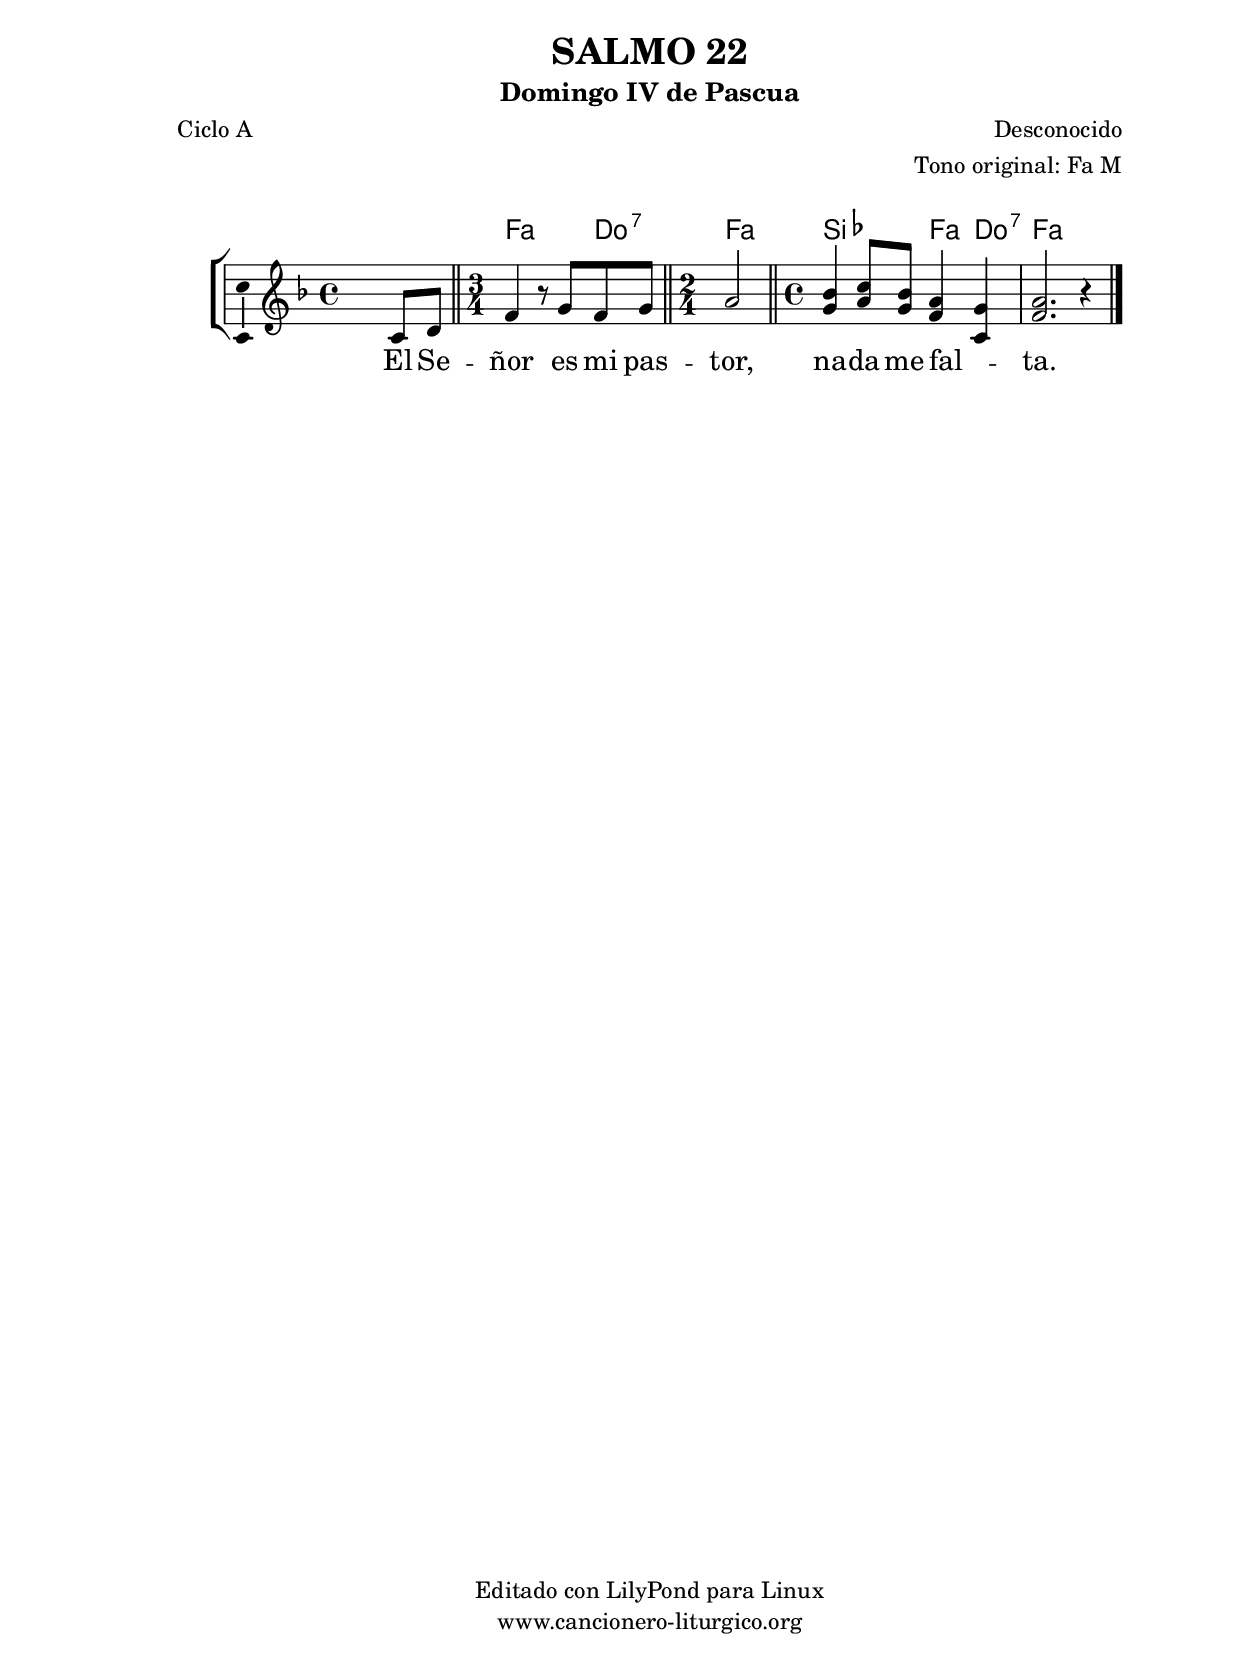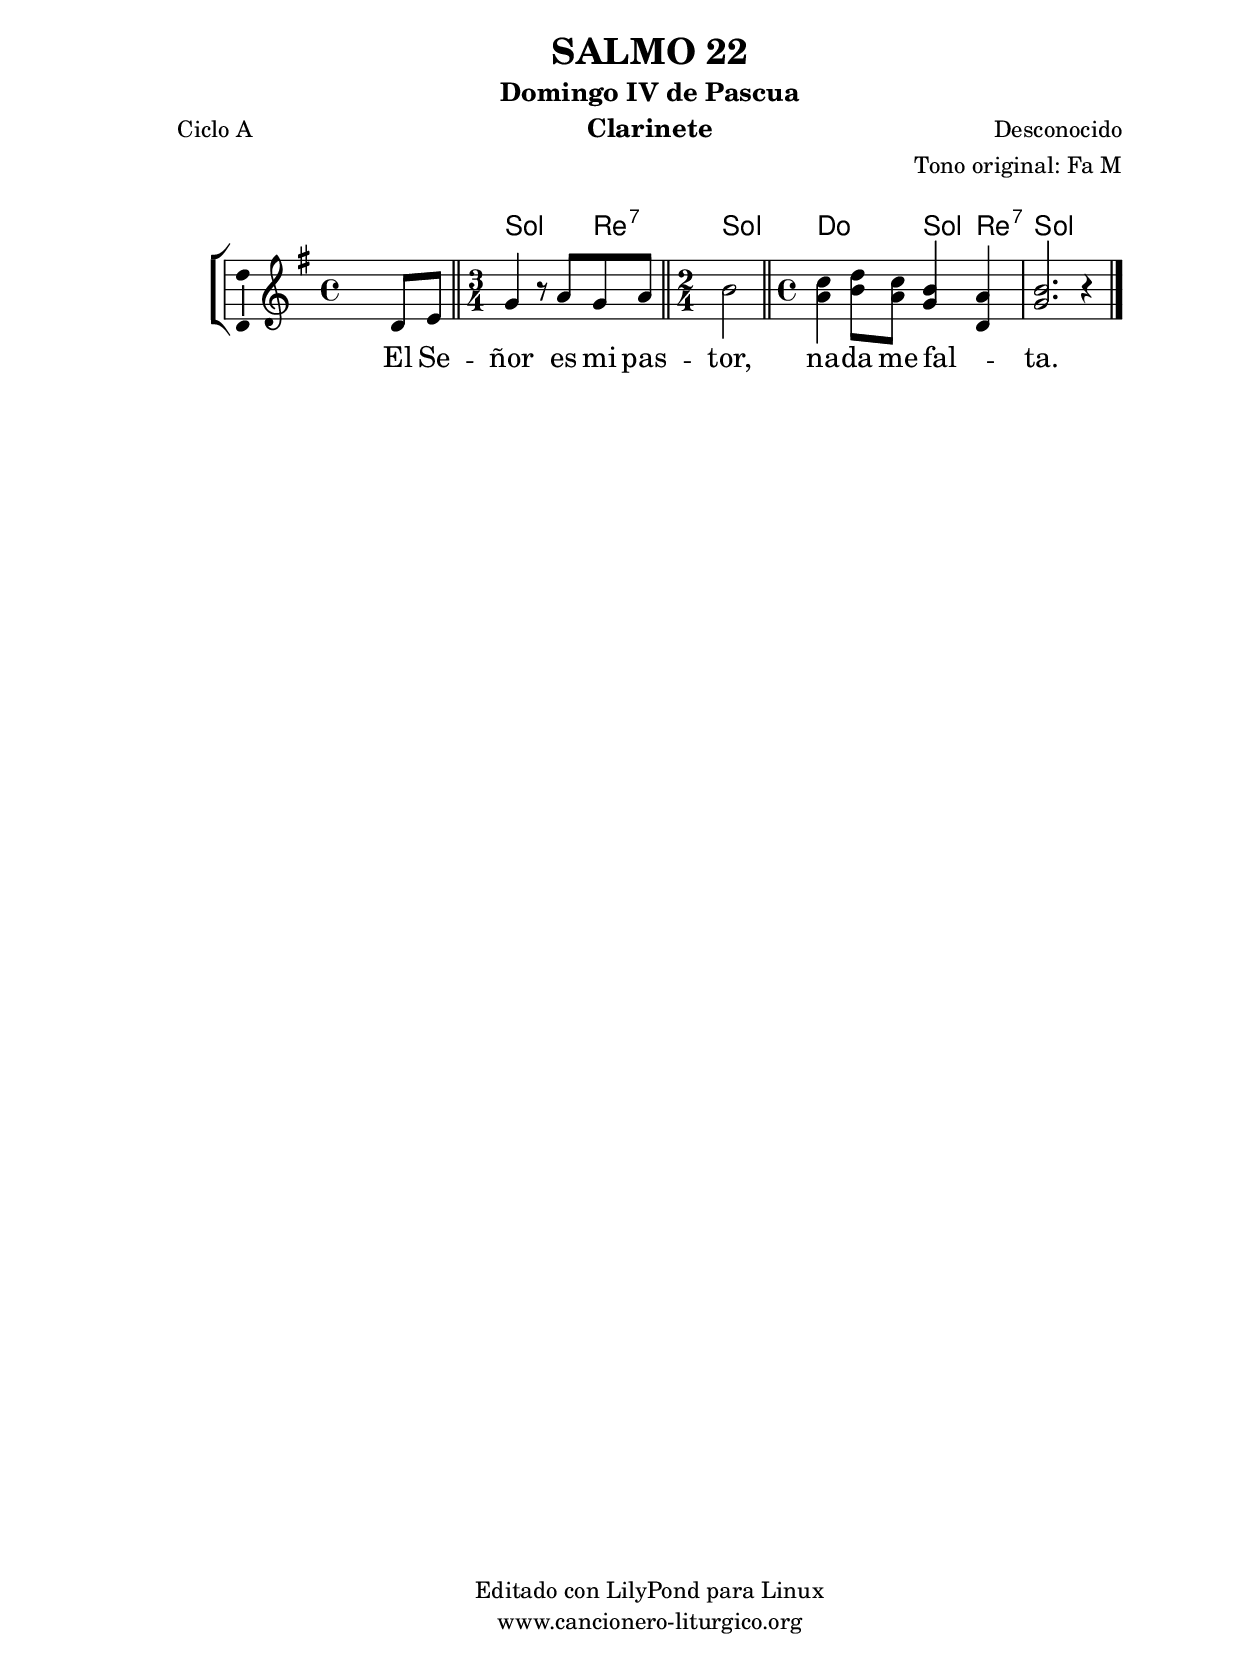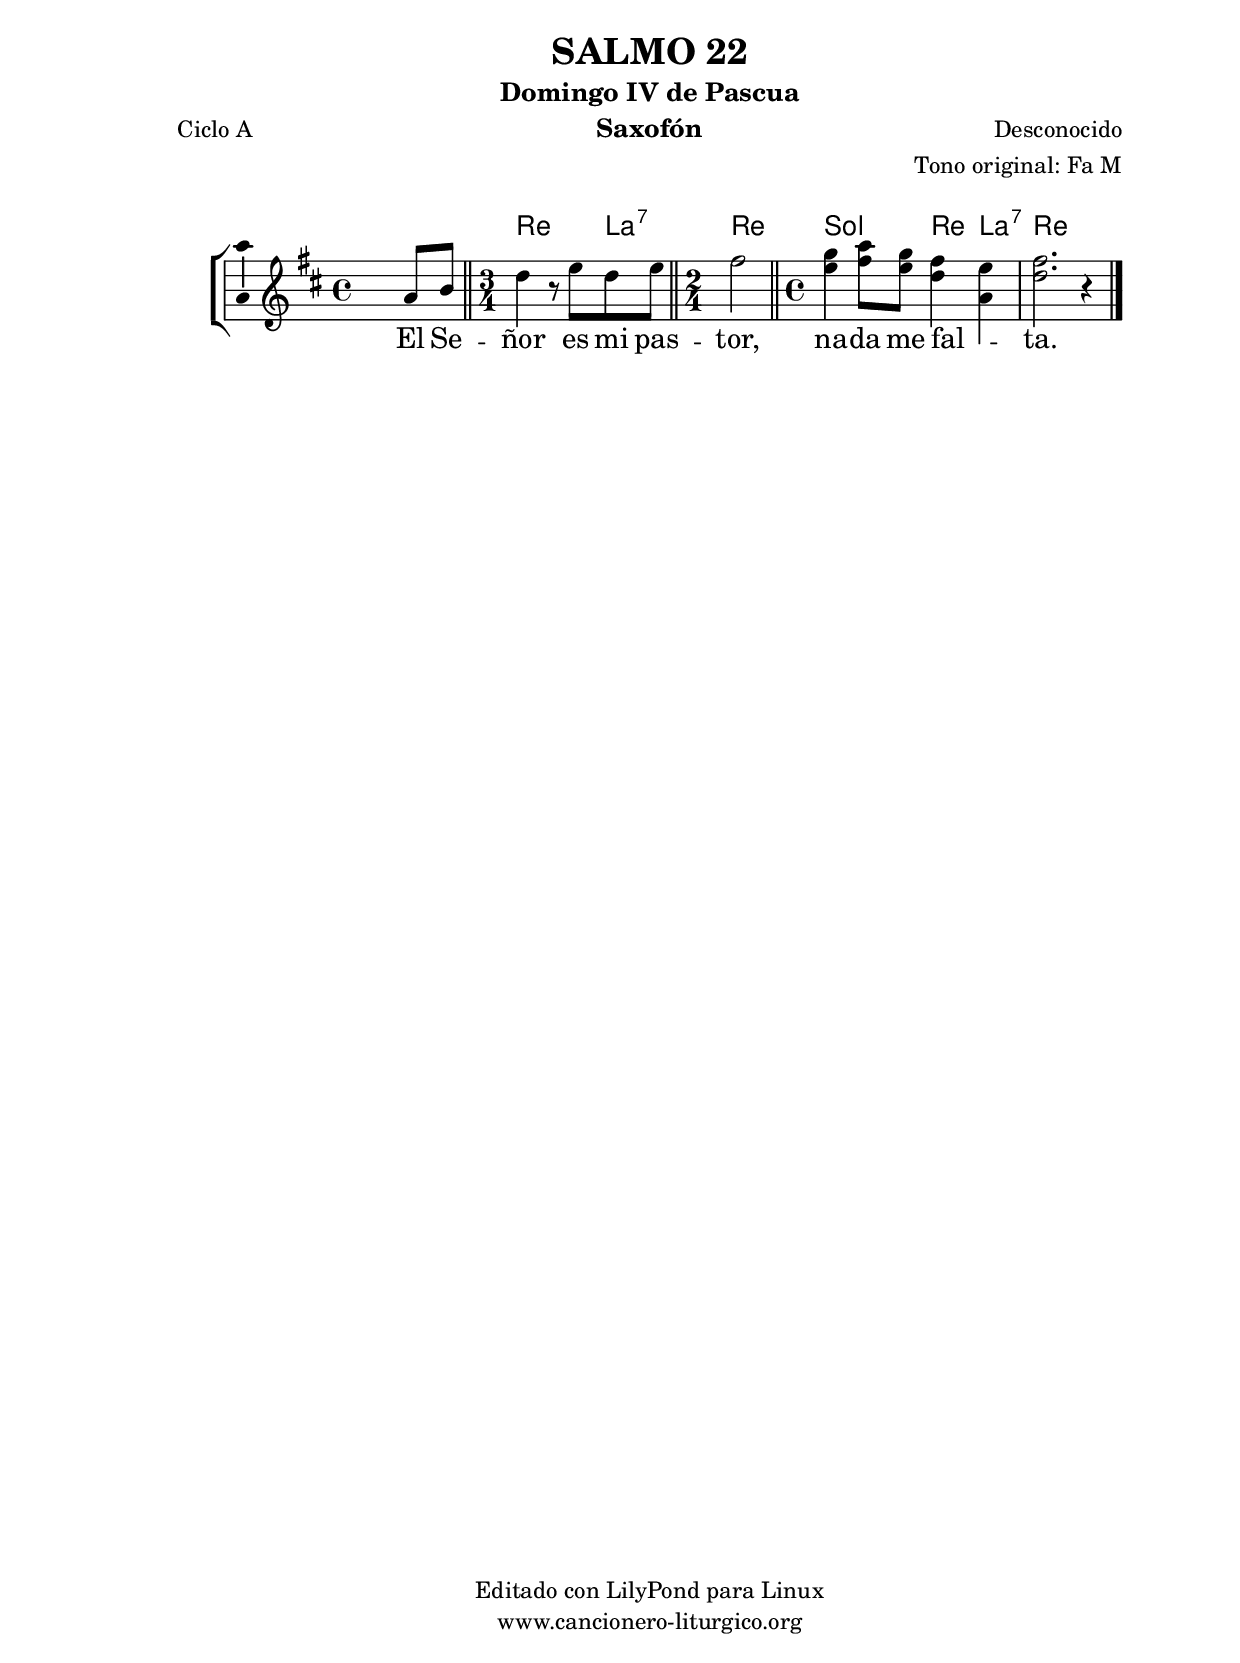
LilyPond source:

%
%para convertir .midi en .wav:
%timidity filename.midi -Ow -o finename.wav
%
%
%Para convertir de .wav a .mp3:
%lame -h -m j filename.wav
%
%
%para escuchar el midi:
%timidity nombrefichero.midi
%


%versión de lilypond para la que se ha escrito esta partitura:
\version "2.16.0"

	%Tamaño papel
	#(set-default-paper-size "a4")
	%Tamaño partitura
	#(set-global-staff-size 20)
	%No responde al pulsar sobre una nota
	#(ly:set-option 'point-and-click #f)

%parámetros del encabezamiento:
\header {
	title = "SALMO 22"
	subtitle = "Domingo IV de Pascua"
	composer = "Desconocido"
	poet = "Ciclo A"
	meter = ""
	arranger = "Tono original: Fa M"
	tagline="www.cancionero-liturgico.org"
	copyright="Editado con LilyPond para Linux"
	tiempo = "Pascua"
	usos = "Salmo"
	letra = "El Señor es mi pastor, nada me falta."
	}

%parámetros asociados al papel:
\paper  {
	oddHeaderMarkup = \markup {\fill-line { \on-the-fly #not-first-page \fromproperty #'header:title \on-the-fly #not-first-page \fromproperty #'header:composer }}
	evenHeaderMarkup = \markup {\fill-line { \fromproperty #'header:composer \fromproperty #'header:title }}
	#(set-paper-size "a4")
	print-page-number = ##f
	first-page-number = 1
	print-first-page-number = ##f
%	head-separation = 3.0 \cm
	top-margin = 2.0 \cm
	bottom-margin = 0.5\cm
%%%	bottom-margin = -1.0\cm
	left-margin = 3.0 \cm
	line-width = 16.0 \cm 
	indent = 8\mm
	interscoreline = 2.\mm
	between-system-space = 15\mm
%	para que las partituras no llenen la hoja:
	ragged-bottom = ##t
%	idem para la última hoja:
	ragged-last-bottom = ##f
%	para que las partituras llenen el ancho del papel:
	ragged-last = ##f
	after-title-space = 2.5 \cm
%page-count=1
%system-count=1

	%Flexible Vertical Spacing
%	markup-markup-spacing =
%	#'((basic-distance . 15) (minimum-distance . 15) (padding . 3))
	markup-system-spacing =
	#'((basic-distance . 15) (minimum-distance . 15) (padding . 3))
	system-system-spacing =
	#'((basic-distance . 15) (minimum-distance . 15) (padding . 3))
	score-system-spacing =
	#'((basic-distance . 15) (minimum-distance . 15) (padding . 5))
%	top-system-spacing = % header
%	#'((basic-distance . 8) (minimum-distance . 0) (padding . 3))
%	top-markup-spacing =
%	#'((basic-distance . 20) (minimum-distance . 20) (padding . 3))
	last-bottom-spacing = % footer
	#'((basic-distance . 5) (minimum-distance . 5) (padding . 3))
%	score-markup-spacing =
%	#'((basic-distance . 16) (minimum-distance . 13) (padding . 3))

	}


%parámetros que afectan a toda la partitura:
global =  {
	%clave de sol (G):
	\clef G
	%armadura:
%%%	\transpose ees c
	\key f \major
	\tempo 4=66
	\set Score.tempoHideNote = ##t
	}


acordes = {
	\italianChords
	\chordmode {
%%%	\transpose ees c
{

s1
f2 c4:7 f2 bes2 f4 c:7 f1

	}
	}
}


melodia = 
%%%	\transpose ees c
{
	\relative c'{

\time 4/4
s2. c8 d

\bar "||"
\time 3/4
f4 r8 g8 f g

\bar "||"
\time 2/4
a2

\bar "||"
\time 4/4
<<
{
bes4 c8 bes a4 g
a2. r4
}
{
g4 a8 g f4 c
f2. r4
}
>>

	\bar "|."
	}
	}


texto = \lyricmode {
El Se -- ñor es mi pas -- tor,
na -- da me fal -- _ ta.
	}


acordesStaff = \context ChordNames = acordesStaff <<
	\set chordChanges = ##t
	\acordes
	>>


vozStaff = \context Voice = vozStaff
\with {\consists "Ambitus_engraver"}
<<
%	\set Staff.instrumentName = ""
%	\set Staff.shortInstrumentName = ""
%	\set Staff.midiInstrument = #"clarinet"
%	\set Staff.midiInstrument = #"cello"
%	\set Staff.midiInstrument = #"flute"
	\set Staff.midiInstrument = #"electric guitar (jazz)"
%	\set Staff.midiInstrument = #"english horn"
%	\set Staff.midiInstrument = #"violin"
%	\set Staff.midiInstrument = #"glockenspiel"
	\set Staff.midiMinimumVolume = #0.7
	\set Staff.midiMaximumVolume = #0.9
	\global
	\melodia
	>>


textoStaff = \context Lyrics = textoStaff <<
	\lyricsto vozStaff \texto
	>>

\book {
	\score {
		\context ChoirStaff {
			\override StaffGroup.SystemStartBracket #'collapse-height = #1
			\override Score.SystemStartBar #'collapse-height = #1
			<<
			\acordesStaff
			\vozStaff
			\textoStaff
			>>
			}
		\layout {
	    		\context {
				\Lyrics
				\override LyricText #'font-size = #2
				}
	   		 \context {
				\Score
				%fontSize = #3
				\override StaffSymbol #'staff-space = #(magstep +3)
				%\override Beam #'thickness = #0.55
				%\override SpacingSpanner #'spacing-increment = #1.0
				%\override Slur #'height-limit = #1.5
				}
			}
		}
	\score {
		\unfoldRepeats
		\context ChoirStaff {
			<<
			\acordesStaff
			\vozStaff
			>>
			}
		\midi {
	  		\context {
	  			\Score
				tempoWholesPerMinute = #(ly:make-moment 70 4)
				}
			}
		}
	}

%Partitura para clarinete
#(define output-suffix "C")
\book {
	\header{
		instrument = "Clarinete"
		}
	\score {
		\context ChoirStaff {
			\override StaffGroup.SystemStartBracket #'collapse-height = #1
			\override Score.SystemStartBar #'collapse-height = #1
\transpose c d
			<<
			\acordesStaff
			\vozStaff
			\textoStaff
			>>
			}
		\layout {
	    		\context {
				\Lyrics
				\override LyricText #'font-size = #2
				}
	   		 \context {
				\Score
				%fontSize = #3
				\override StaffSymbol #'staff-space = #(magstep +3)
				%\override Beam #'thickness = #0.55
				%\override SpacingSpanner #'spacing-increment = #1.0
				%\override Slur #'height-limit = #1.5
				}
			}
		}
	}

%Partitura para saxofón
#(define output-suffix "S")
\book {
	\header{
		instrument = "Saxofón"
		}
	\score {
		\context ChoirStaff {
			\override StaffGroup.SystemStartBracket #'collapse-height = #1
			\override Score.SystemStartBar #'collapse-height = #1
\transpose c a
			<<
			\acordesStaff
			\vozStaff
			\textoStaff
			>>
			}
		\layout {
	    		\context {
				\Lyrics
				\override LyricText #'font-size = #2
				}
	   		 \context {
				\Score
				%fontSize = #3
				\override StaffSymbol #'staff-space = #(magstep +3)
				%\override Beam #'thickness = #0.55
				%\override SpacingSpanner #'spacing-increment = #1.0
				%\override Slur #'height-limit = #1.5
				}
			}
		}
	}

